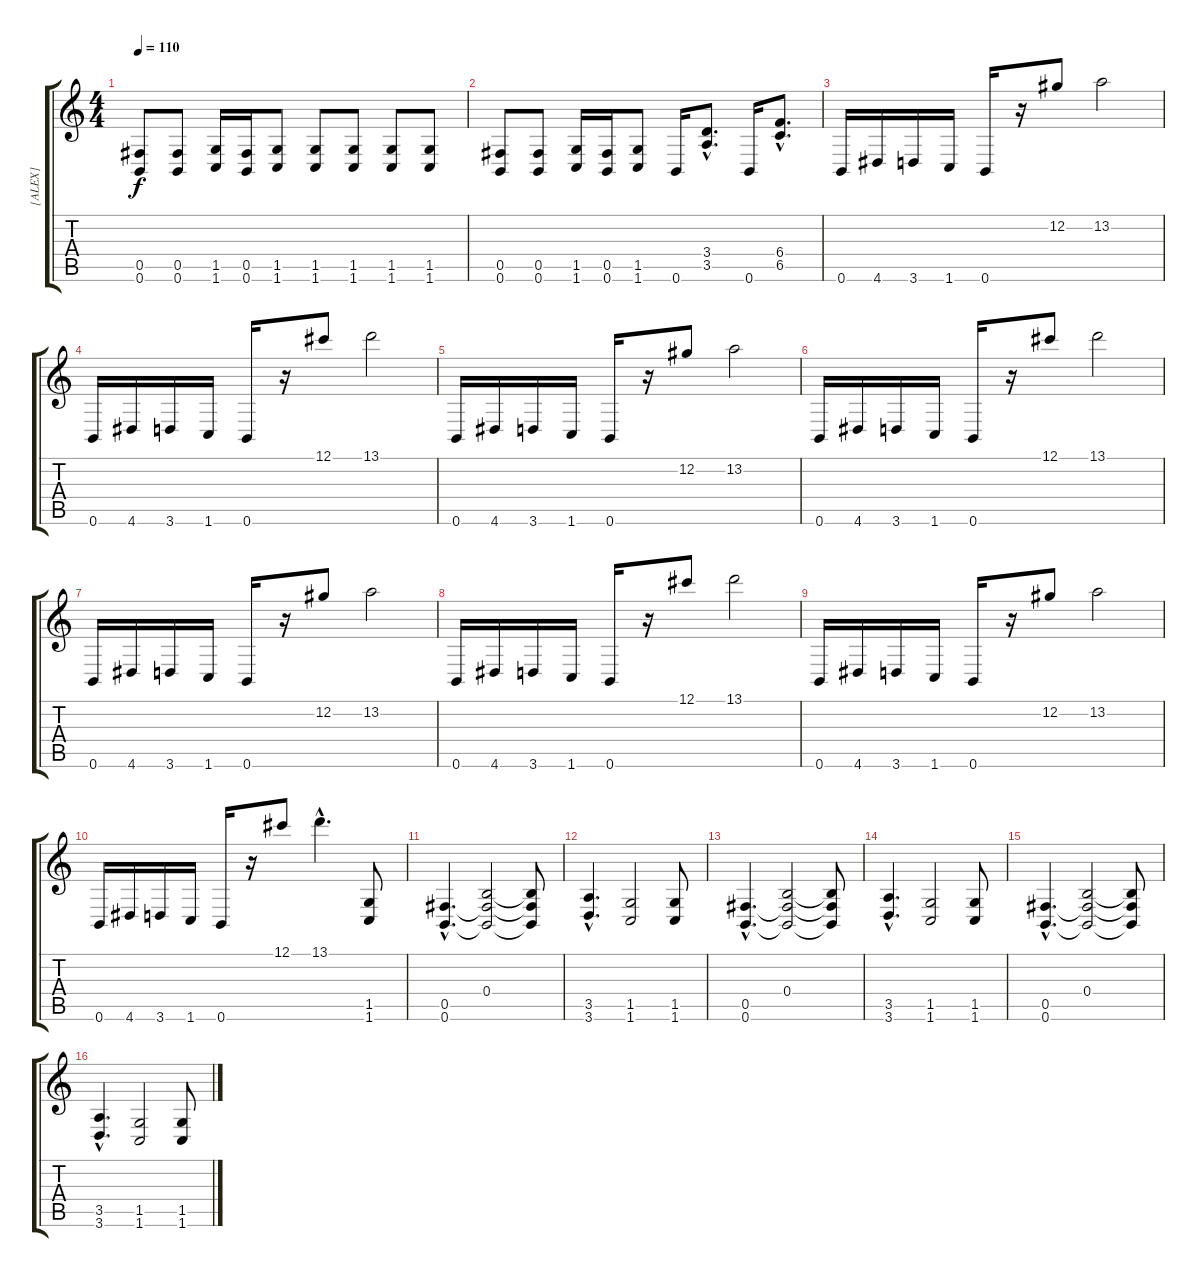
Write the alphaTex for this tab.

\track ("[ALEX]" "[ALEX]") {instrument distortionguitar}
\staff {score tabs}
\tuning (Db4 Ab3 E3 B2 Gb2 B1) {hide}
\ts (4 4)
\tempo 110
\clef g2
\ks c
(0.5 0.6).8{dy f} (0.5 0.6).8 (1.5 1.6).16 (0.5 0.6).16 (1.5 1.6).8 (1.5 1.6).8 (1.5 1.6).8 (1.5 1.6).8 (1.5 1.6).8 |
(0.5 0.6).8 (0.5 0.6).8 (1.5 1.6).16 (0.5 0.6).16 (1.5 1.6).8 0.6.16 (3.4{hac} 3.5{hac}).8{d} 0.6.16 (6.4{hac} 6.5{hac}).8{d} |
0.6.16 4.6.16 3.6.16 1.6.16 0.6.16 r.16 12.2.8 13.2.2 |
0.6.16 4.6.16 3.6.16 1.6.16 0.6.16 r.16 12.1.8 13.1.2 |
0.6.16 4.6.16 3.6.16 1.6.16 0.6.16 r.16 12.2.8 13.2.2 |
0.6.16 4.6.16 3.6.16 1.6.16 0.6.16 r.16 12.1.8 13.1.2 |
0.6.16 4.6.16 3.6.16 1.6.16 0.6.16 r.16 12.2.8 13.2.2 |
0.6.16 4.6.16 3.6.16 1.6.16 0.6.16 r.16 12.1.8 13.1.2 |
0.6.16 4.6.16 3.6.16 1.6.16 0.6.16 r.16 12.2.8 13.2.2 |
0.6.16 4.6.16 3.6.16 1.6.16 0.6.16 r.16 12.1.8 13.1{hac}.4{d} (1.5 1.6).8 |
(0.5{hac} 0.6{hac}).4{d} (0.4 0.5{t} 0.6{t}).2 (0.4{t} 0.5{t} 0.6{t}).8 |
(3.5{hac} 3.6{hac}).4{d} (1.5 1.6).2 (1.5 1.6).8 |
(0.5{hac} 0.6{hac}).4{d} (0.4 0.5{t} 0.6{t}).2 (0.4{t} 0.5{t} 0.6{t}).8 |
(3.5{hac} 3.6{hac}).4{d} (1.5 1.6).2 (1.5 1.6).8 |
(0.5{hac} 0.6{hac}).4{d} (0.4 0.5{t} 0.6{t}).2 (0.4{t} 0.5{t} 0.6{t}).8 |
(3.5{hac} 3.6{hac}).4{d} (1.5 1.6).2 (1.5 1.6).8
